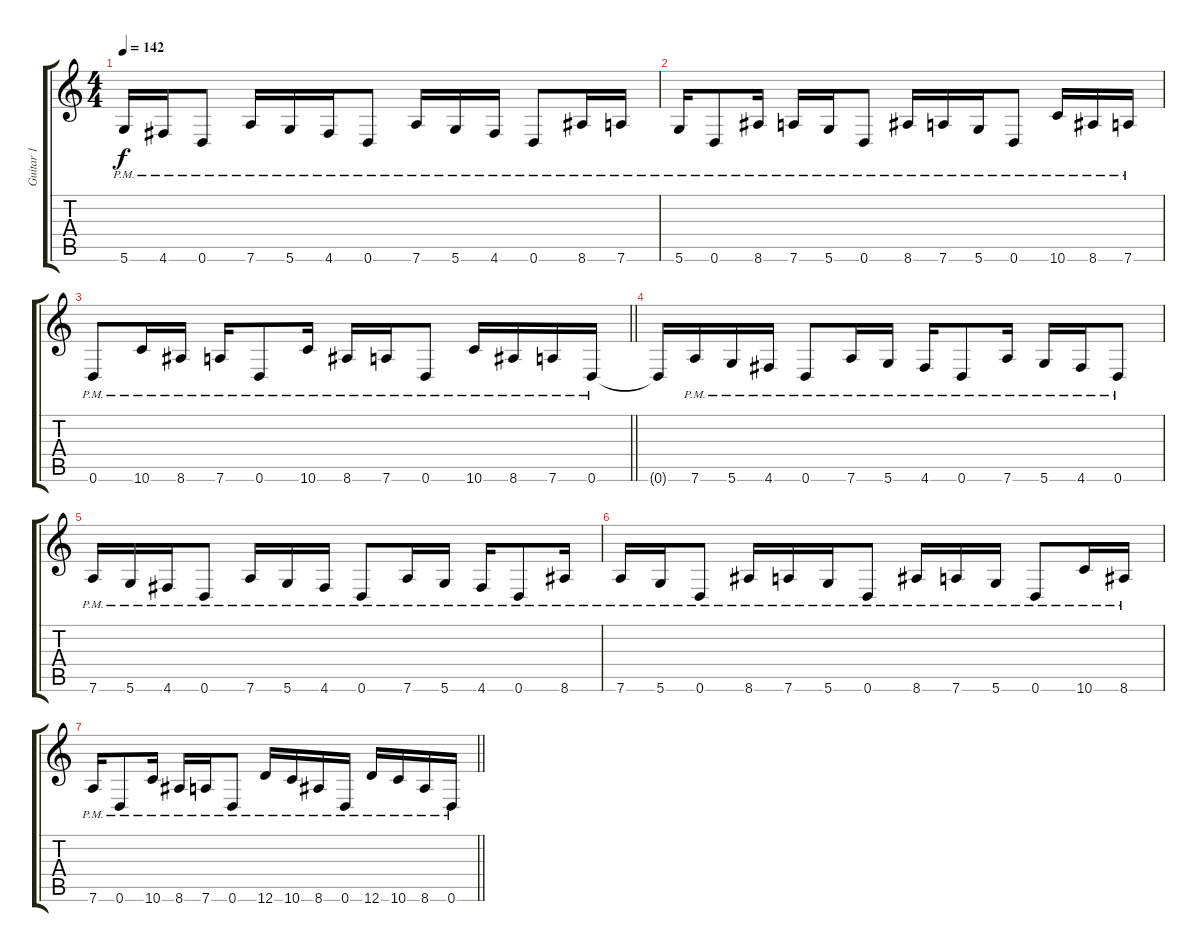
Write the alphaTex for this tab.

\track ("Guitar 1" "Guitar 1") {instrument distortionguitar}
\staff {score tabs}
\tuning (E4 B3 G3 D3 A2 D2) {hide}
\ts (4 4)
\tempo 142
\clef g2
\ks c
5.6{pm}.16{dy f} 4.6{pm}.16 0.6{pm}.8 7.6{pm}.16 5.6{pm}.16 4.6{pm}.16 0.6{pm}.8 7.6{pm}.16 5.6{pm}.16 4.6{pm}.16 0.6{pm}.8 8.6{pm}.16 7.6{pm}.16 |
5.6{pm}.16 0.6{pm}.8 8.6{pm}.16 7.6{pm}.16 5.6{pm}.16 0.6{pm}.8 8.6{pm}.16 7.6{pm}.16 5.6{pm}.16 0.6{pm}.8 10.6{pm}.16 8.6{pm}.16 7.6{pm}.16 |
\barLineRight lightlight
0.6{pm}.8 10.6{pm}.16 8.6{pm}.16 7.6{pm}.16 0.6{pm}.8 10.6{pm}.16 8.6{pm}.16 7.6{pm}.16 0.6{pm}.8 10.6{pm}.16 8.6{pm}.16 7.6{pm}.16 0.6{pm}.16 |
0.6{t}.16 7.6{pm}.16 5.6{pm}.16 4.6{pm}.16 0.6{pm}.8 7.6{pm}.16 5.6{pm}.16 4.6{pm}.16 0.6{pm}.8 7.6{pm}.16 5.6{pm}.16 4.6{pm}.16 0.6{pm}.8 |
7.6{pm}.16 5.6{pm}.16 4.6{pm}.16 0.6{pm}.8 7.6{pm}.16 5.6{pm}.16 4.6{pm}.16 0.6{pm}.8 7.6{pm}.16 5.6{pm}.16 4.6{pm}.16 0.6{pm}.8 8.6{pm}.16 |
7.6{pm}.16 5.6{pm}.16 0.6{pm}.8 8.6{pm}.16 7.6{pm}.16 5.6{pm}.16 0.6{pm}.8 8.6{pm}.16 7.6{pm}.16 5.6{pm}.16 0.6{pm}.8 10.6{pm}.16 8.6{pm}.16 |
\barLineRight lightlight
7.6{pm}.16 0.6{pm}.8 10.6{pm}.16 8.6{pm}.16 7.6{pm}.16 0.6{pm}.8 12.6{pm}.16 10.6{pm}.16 8.6{pm}.16 0.6{pm}.16 12.6{pm}.16 10.6{pm}.16 8.6{pm}.16 0.6{pm}.16
